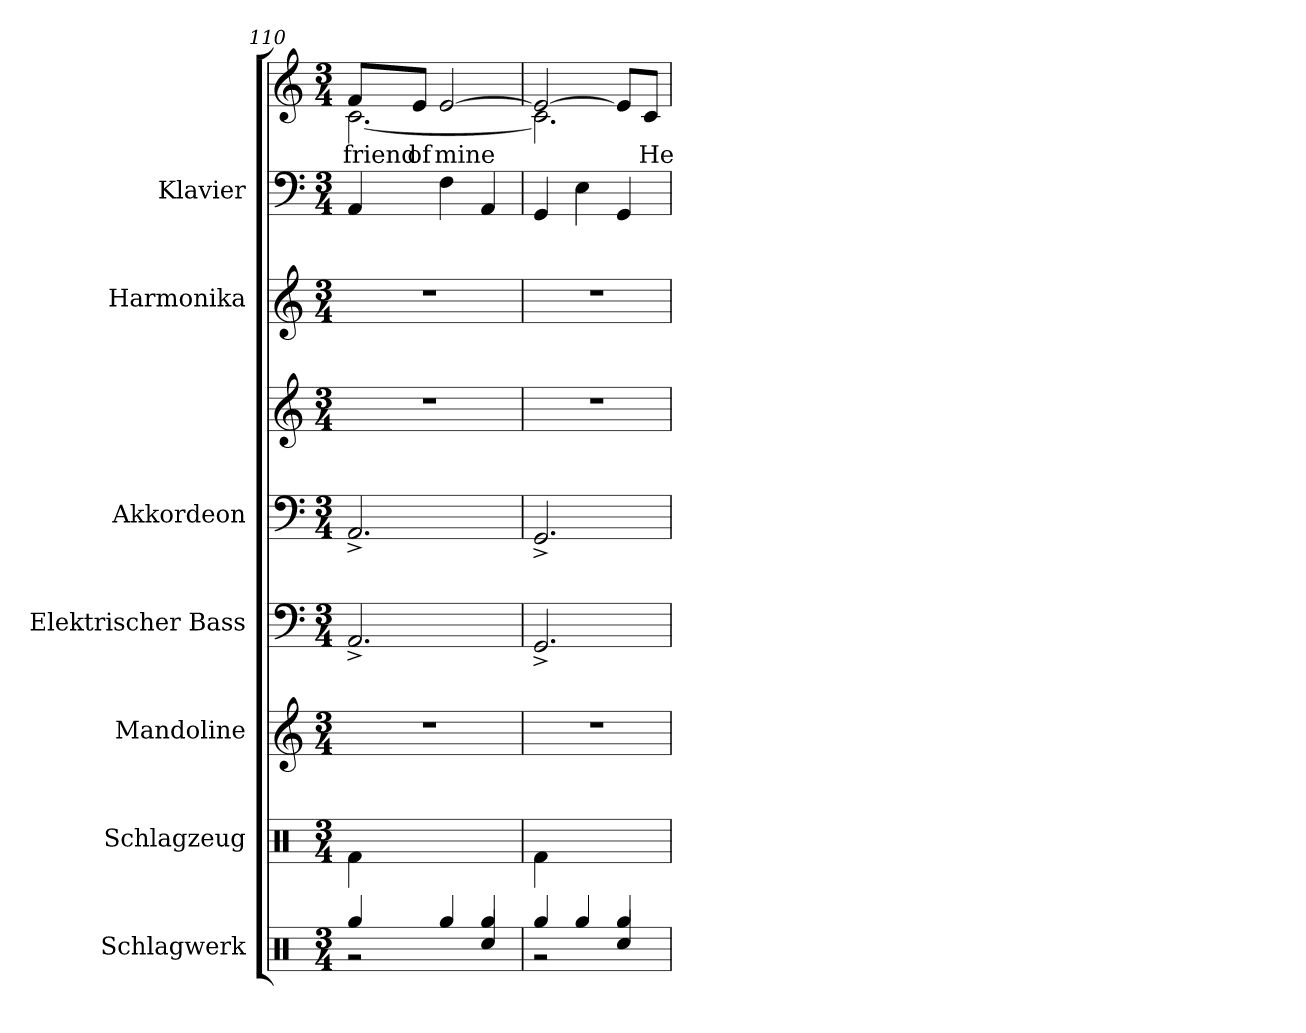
**kern	**kern	**kern	**kern	**kern	**kern	**kern	**kern	**kern	**text
*part7	*part6	*part5	*part4	*part3	*part3	*part2	*part1	*part1	*part1
*staff9	*staff8	*staff7	*staff6	*staff5	*staff4	*staff3	*staff2	*staff1	*staff1
*I"Schlagwerk	*I"Schlagzeug	*I"Mandoline	*I"Elektrischer Bass	*I"Akkordeon	*	*I"Harmonika	*I"Klavier	*	*
*I'Schlw.	*I'Schlgz.	*I'Mand.	*I'E-B.	*I'Akk.	*	*	*I'Klav.	*	*
*clefX	*clefX	*clefG2	*clefF4	*clefF4	*clefG2	*clefG2	*clefF4	*clefG2	*
*	*	*	*ITrd7c12	*	*	*	*	*	*
*k[]	*k[]	*k[]	*k[]	*k[]	*k[]	*k[]	*k[]	*k[]	*
*M3/4	*M3/4	*M3/4	*M3/4	*M3/4	*M3/4	*M3/4	*M3/4	*M3/4	*
=110	=110	=110	=110	=110	=110	=110	=110	=110	=110
*^	*^	*	*	*	*	*	*	*	*
!	!	!	!	!	!	!	!	!	!	!	!LO:LY:b
*	*	*	*	*	*	*	*	*	*	*^	*
4Rgg/	2r	2.ryy	4Rf\	2.r	2.AAA^/	2.AA^/	2.r	2.r	4AA/	8f/L	[2.c\	friend
!	!	!	!	!	!	!	!	!	!	!	!	!LO:LY:b
.	.	.	.	.	.	.	.	.	.	8e/J	.	of
!	!	!	!	!	!	!	!	!	!	!	!	!LO:LY:b
4Rgg/	.	.	2ryy	.	.	.	.	.	4F\	[2e/	.	mine
4Rgg/	4Rcc/	.	.	.	.	.	.	.	4AA/	.	.	.
=111	=111	=111	=111	=111	=111	=111	=111	=111	=111	=111	=111	=111
4Rgg/	2r	2.ryy	4Rf\	2.r	2.GGG^/	2.GG^/	2.r	2.r	4GG/	2e/_	2.c\]	.
4Rgg/	.	.	2ryy	.	.	.	.	.	4E\	.	.	.
4Rgg/	4Rcc/	.	.	.	.	.	.	.	4GG/	8e/L]	.	.
!	!	!	!	!	!	!	!	!	!	!	!	!LO:LY:b
.	.	.	.	.	.	.	.	.	.	8c/J	.	He
*v	*v	*	*	*	*	*	*	*	*	*v	*v	*
*	*v	*v	*	*	*	*	*	*	*	*
=	=	=	=	=	=	=	=	=	=
*-	*-	*-	*-	*-	*-	*-	*-	*-	*-
